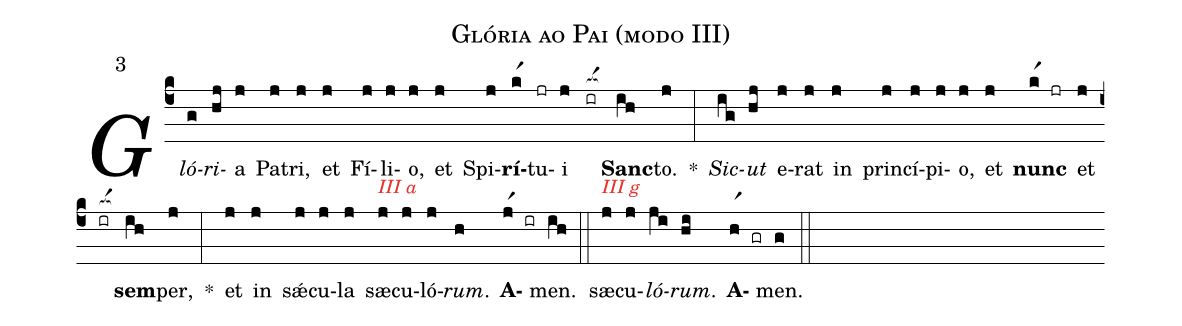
name: Glória ao Pai (modo III);
mode: 3;
%%
(c4)

<i>Gló</i>(g)<i>ri</i>(hj)a(j) Pa(j)tri,(j) et(j) Fí(j)li(j)o,(j) et(j) Spi(j)<b>rí</b>(kr1)tu(jr)i(j) <nlba>(ir[ocba:1{])<b>Sanc</b></nlba>(ih[ocba:0}])to.(j) *(:) <i>Sic</i>(ig)<i>ut</i>(hj) e(j)rat(j) in(j) prin(j)cí(j)pi(j)o,(j) et(j) <b>nunc</b>(kr1 jr) et(j) <nlba>(ir[ocba:1{])<b>sem</b></nlba>(ih[ocba:0}])per,(j) *(:) et(j) in(j) sǽ(j)cu(j)la(j)

sæ<alt>\textcolor{gregoriocolor}{III a}</alt>(j)cu(j)ló(j)<i>rum</i>.(h) <b>A</b>(jr1 ir)men.(ih)

(::)

sæ<alt>\textcolor{gregoriocolor}{III g}</alt>(j)cu(j)<i>ló</i>(ji)<i>rum</i>.(hi) <b>A</b>(hr1 gr)men.(g)

(::)
